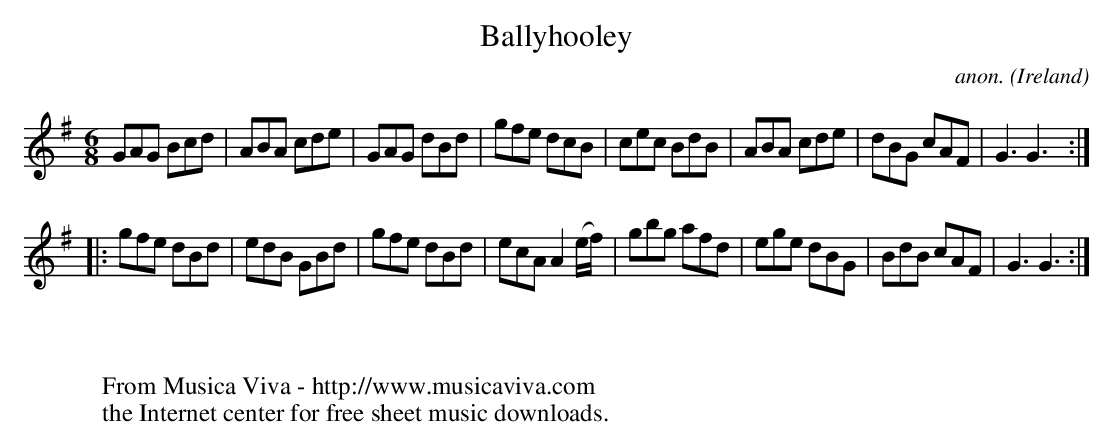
X:1
T:Ballyhooley
C:anon.
O:Ireland
M:6/8
L:1/8
K:G
GAG Bcd|ABA cde|GAG dBd|gfe dcB|cec BdB|ABA cde|dBG cAF|G3 G3:|
|:gfe dBd|edB GBd|gfe dBd|ecA A2 (e/f/)|gbg afd|ege dBG|BdB cAF|G3 G3:|
W:
W:
W: From Musica Viva - http://www.musicaviva.com
W: the Internet center for free sheet music downloads.
